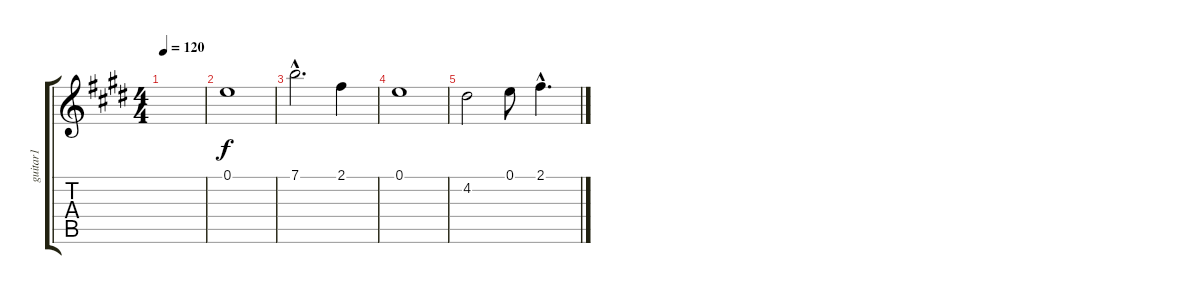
\track ("guitar1" "guitar1") {instrument overdrivenguitar}
\staff {score tabs}
\tuning (E4 B3 G3 D3 A2 E2) {hide}
\ts (4 4)
\tempo 120
\clef g2
\ks e
|
0.1.1 |
7.1{hac}.2{d} 2.1.4 |
0.1.1 |
4.2.2 0.1.8 2.1{hac}.4{d}
